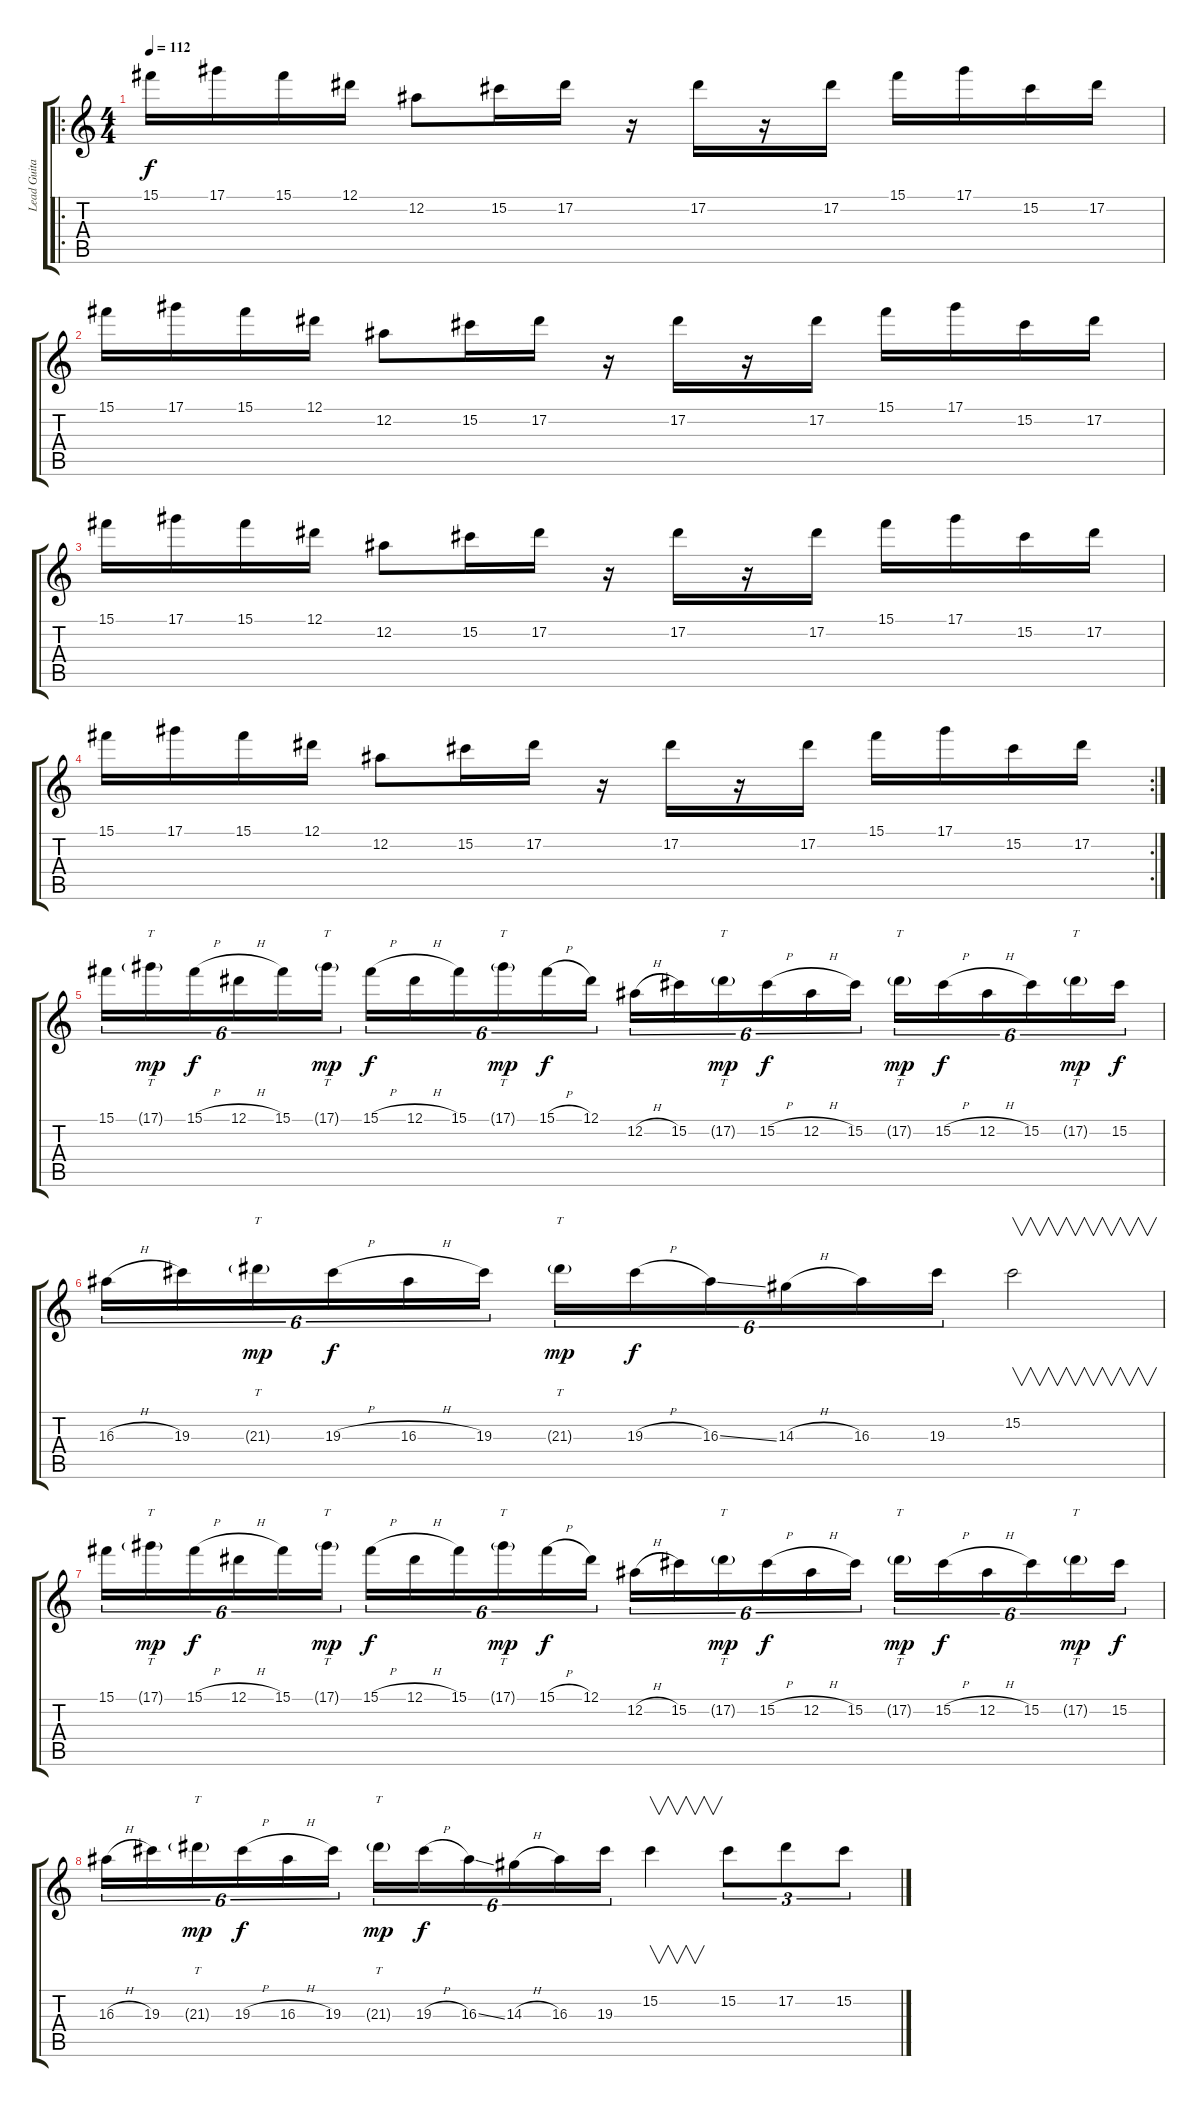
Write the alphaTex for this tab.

\track ("Lead Guitar" "Lead Guita") {instrument distortionguitar}
\staff {score tabs}
\tuning (Eb4 Bb3 Gb3 Db3 Ab2 Eb2) {hide}
\ro
\ts (4 4)
\tempo 112
\clef g2
\ks c
15.1.16{dy f} 17.1.16 15.1.16 12.1.16 12.2.8 15.2.16 17.2.16 r.16 17.2.16 r.16 17.2.16 15.1.16 17.1.16 15.2.16 17.2.16 |
15.1.16 17.1.16 15.1.16 12.1.16 12.2.8 15.2.16 17.2.16 r.16 17.2.16 r.16 17.2.16 15.1.16 17.1.16 15.2.16 17.2.16 |
15.1.16 17.1.16 15.1.16 12.1.16 12.2.8 15.2.16 17.2.16 r.16 17.2.16 r.16 17.2.16 15.1.16 17.1.16 15.2.16 17.2.16 |
\rc 2
15.1.16 17.1.16 15.1.16 12.1.16 12.2.8 15.2.16 17.2.16 r.16 17.2.16 r.16 17.2.16 15.1.16 17.1.16 15.2.16 17.2.16 |
15.1.16{tu (6 4)} 17.1{g}.16{tt tu (6 4) dy mp} 15.1{h}.16{tu (6 4) dy f} 12.1{h}.16{tu (6 4)} 15.1.16{tu (6 4)} 17.1{g}.16{tt tu (6 4) dy mp} 15.1{h}.16{tu (6 4) dy f} 12.1{h}.16{tu (6 4)} 15.1.16{tu (6 4)} 17.1{g}.16{tt tu (6 4) dy mp} 15.1{h}.16{tu (6 4) dy f} 12.1.16{tu (6 4)} 12.2{h}.16{tu (6 4)} 15.2.16{tu (6 4)} 17.2{g}.16{tt tu (6 4) dy mp} 15.2{h}.16{tu (6 4) dy f} 12.2{h}.16{tu (6 4)} 15.2.16{tu (6 4)} 17.2{g}.16{tt tu (6 4) dy mp} 15.2{h}.16{tu (6 4) dy f} 12.2{h}.16{tu (6 4)} 15.2.16{tu (6 4)} 17.2{g}.16{tt tu (6 4) dy mp} 15.2.16{tu (6 4) dy f} |
16.3{h}.16{tu (6 4)} 19.3.16{tu (6 4)} 21.3{g}.16{tt tu (6 4) dy mp} 19.3{h}.16{tu (6 4) dy f} 16.3{h}.16{tu (6 4)} 19.3.16{tu (6 4)} 21.3{g}.16{tt tu (6 4) dy mp} 19.3{h}.16{tu (6 4) dy f} 16.3{ss}.16{tu (6 4)} 14.3{h}.16{tu (6 4)} 16.3.16{tu (6 4)} 19.3.16{tu (6 4)} 15.2.2{v} |
15.1.16{tu (6 4)} 17.1{g}.16{tt tu (6 4) dy mp} 15.1{h}.16{tu (6 4) dy f} 12.1{h}.16{tu (6 4)} 15.1.16{tu (6 4)} 17.1{g}.16{tt tu (6 4) dy mp} 15.1{h}.16{tu (6 4) dy f} 12.1{h}.16{tu (6 4)} 15.1.16{tu (6 4)} 17.1{g}.16{tt tu (6 4) dy mp} 15.1{h}.16{tu (6 4) dy f} 12.1.16{tu (6 4)} 12.2{h}.16{tu (6 4)} 15.2.16{tu (6 4)} 17.2{g}.16{tt tu (6 4) dy mp} 15.2{h}.16{tu (6 4) dy f} 12.2{h}.16{tu (6 4)} 15.2.16{tu (6 4)} 17.2{g}.16{tt tu (6 4) dy mp} 15.2{h}.16{tu (6 4) dy f} 12.2{h}.16{tu (6 4)} 15.2.16{tu (6 4)} 17.2{g}.16{tt tu (6 4) dy mp} 15.2.16{tu (6 4) dy f} |
16.3{h}.16{tu (6 4)} 19.3.16{tu (6 4)} 21.3{g}.16{tt tu (6 4) dy mp} 19.3{h}.16{tu (6 4) dy f} 16.3{h}.16{tu (6 4)} 19.3.16{tu (6 4)} 21.3{g}.16{tt tu (6 4) dy mp} 19.3{h}.16{tu (6 4) dy f} 16.3{ss}.16{tu (6 4)} 14.3{h}.16{tu (6 4)} 16.3.16{tu (6 4)} 19.3.16{tu (6 4)} 15.2.4{v} 15.2.8{tu (3 2)} 17.2.8{tu (3 2)} 15.2.8{tu (3 2)}
